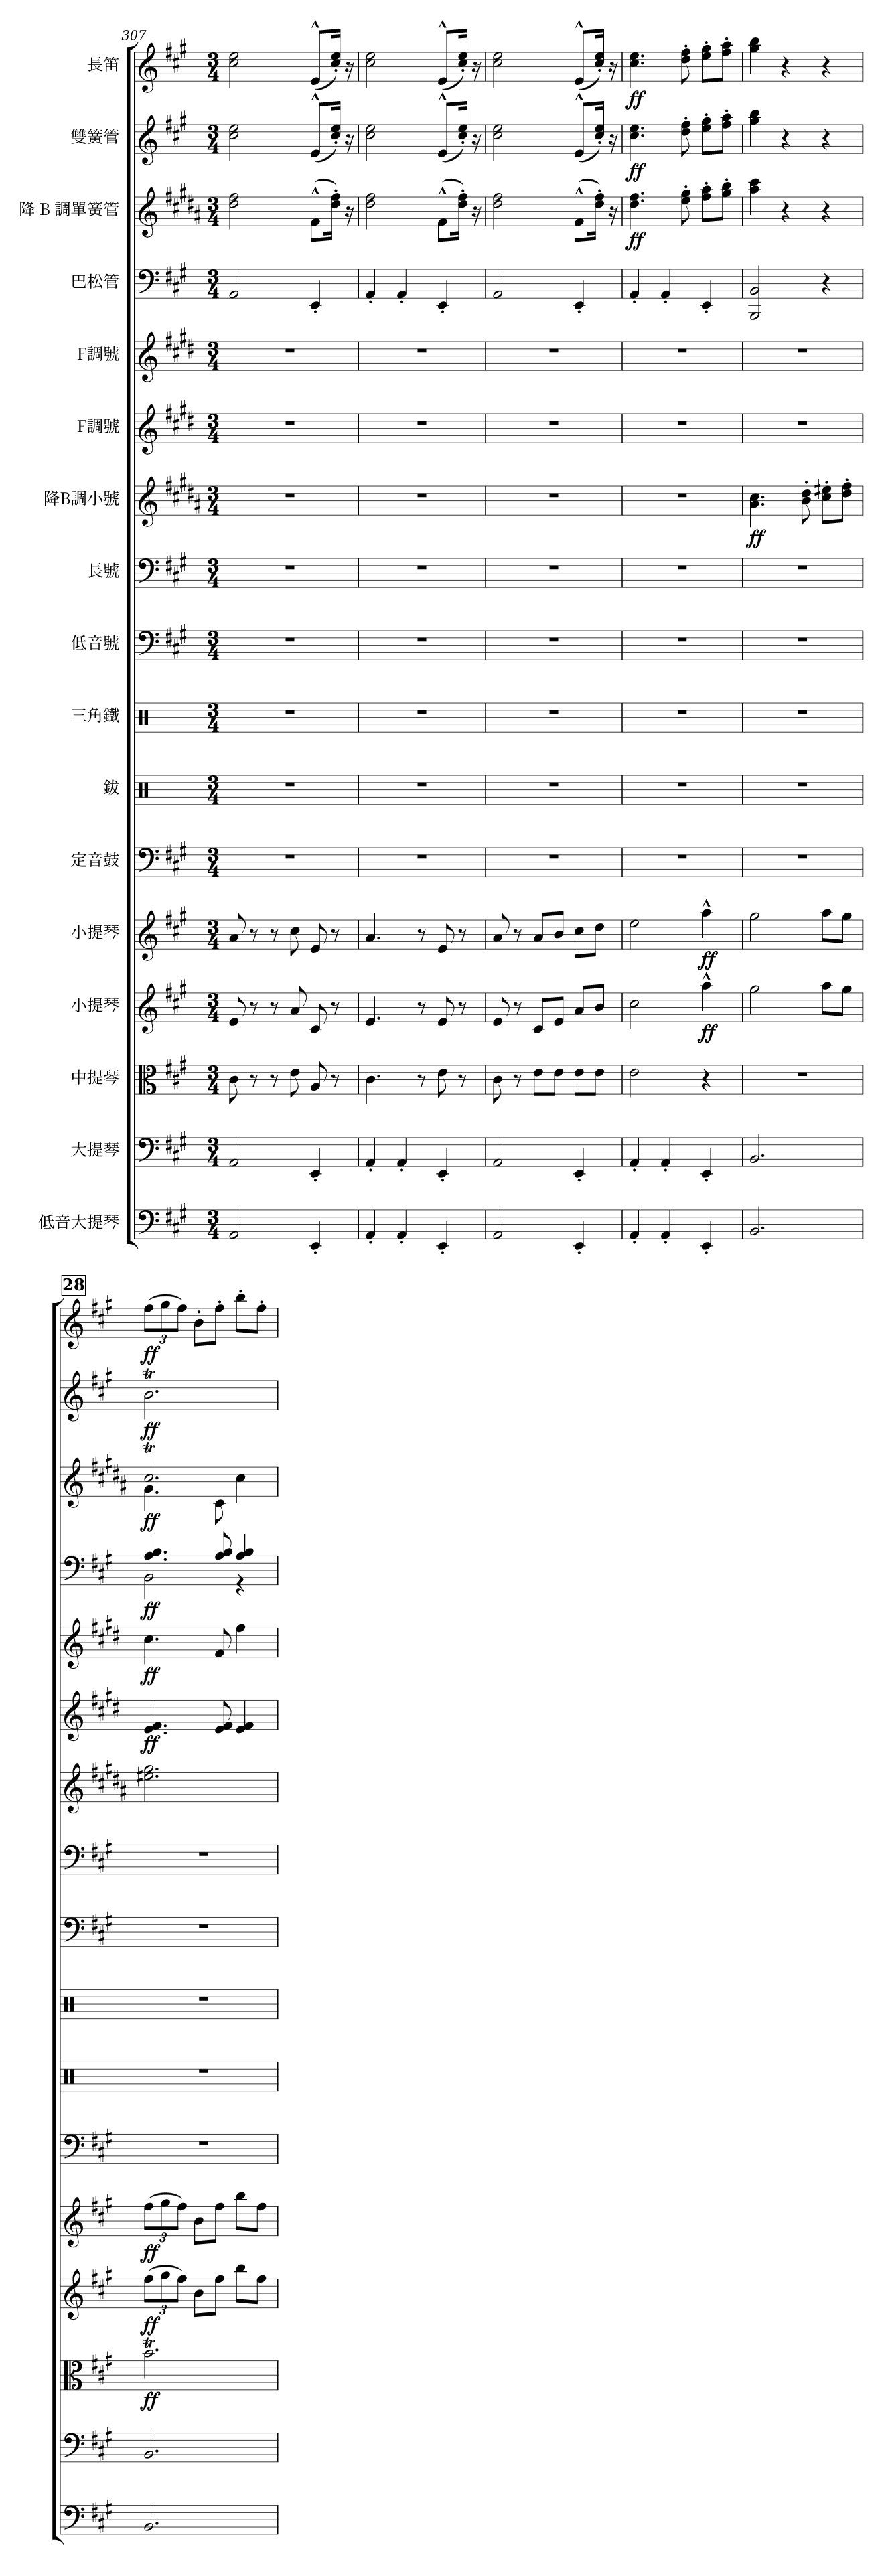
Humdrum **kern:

**kern	**kern	**kern	**dynam	**kern	**dynam	**kern	**dynam	**kern	**kern	**kern	**kern	**kern	**kern	**dynam	**kern	**dynam	**kern	**dynam	**kern	**dynam	**kern	**dynam	**kern	**dynam	**kern	**dynam
*part17	*part16	*part15	*part15	*part14	*part14	*part13	*part13	*part12	*part11	*part10	*part9	*part8	*part7	*part7	*part6	*part6	*part5	*part5	*part4	*part4	*part3	*part3	*part2	*part2	*part1	*part1
*staff17	*staff16	*staff15	*staff15	*staff14	*staff14	*staff13	*staff13	*staff12	*staff11	*staff10	*staff9	*staff8	*staff7	*staff7	*staff6	*staff6	*staff5	*staff5	*staff4	*staff4	*staff3	*staff3	*staff2	*staff2	*staff1	*staff1
*I"低音大提琴	*I"大提琴	*I"中提琴	*	*I"小提琴	*	*I"小提琴	*	*I"定音鼓	*I"鈸	*I"三角鐵	*I"低音號	*I"長號	*I"降B調小號	*	*I"F調號	*	*I"F調號	*	*I"巴松管	*	*I"降 B 調單簧管	*	*I"雙簧管	*	*I"長笛	*
*clefF4	*clefF4	*clefC3	*	*clefG2	*	*clefG2	*	*clefF4	*clefX	*clefX	*clefF4	*clefF4	*clefG2	*	*clefG2	*	*clefG2	*	*clefF4	*	*clefG2	*	*clefG2	*	*clefG2	*
*ITrd7c12	*	*	*	*	*	*	*	*	*	*	*	*	*ITrd1c2	*	*ITrd4c7	*	*ITrd4c7	*	*	*	*ITrd1c2	*	*	*	*	*
*k[f#c#g#]	*k[f#c#g#]	*k[f#c#g#]	*	*k[f#c#g#]	*	*k[f#c#g#]	*	*k[f#c#g#]	*k[]	*k[]	*k[f#c#g#]	*k[f#c#g#]	*k[f#c#g#]	*	*k[f#c#g#]	*	*k[f#c#g#]	*	*k[f#c#g#]	*	*k[f#c#g#]	*	*k[f#c#g#]	*	*k[f#c#g#]	*
*M3/4	*M3/4	*M3/4	*	*M3/4	*	*M3/4	*	*M3/4	*M3/4	*M3/4	*M3/4	*M3/4	*M3/4	*	*M3/4	*	*M3/4	*	*M3/4	*	*M3/4	*	*M3/4	*	*M3/4	*
=307	=307	=307	=307	=307	=307	=307	=307	=307	=307	=307	=307	=307	=307	=307	=307	=307	=307	=307	=307	=307	=307	=307	=307	=307	=307	=307
2AAA/	2AA/	8c#\	.	8e/	.	8a/	.	2.r	2.r	2.r	2.r	2.r	2.r	.	2.r	.	2.r	.	2AA/	.	2cc#\ 2ee\	.	2cc#\ 2ee\	.	2cc#\ 2ee\	.
.	.	8r	.	8r	.	8r	.	.	.	.	.	.	.	.	.	.	.	.	.	.	.	.	.	.	.	.
.	.	8r	.	8r	.	8r	.	.	.	.	.	.	.	.	.	.	.	.	.	.	.	.	.	.	.	.
.	.	8e\	.	8a/	.	8cc#\	.	.	.	.	.	.	.	.	.	.	.	.	.	.	.	.	.	.	.	.
4EEE'/	4EE'/	8A/	.	8c#/	.	8e/	.	.	.	.	.	.	.	.	.	.	.	.	4EE'/	.	(>8e^^\L	.	(<8e^^/L	.	(<8e^^/L	.
.	.	8r	.	8r	.	8r	.	.	.	.	.	.	.	.	.	.	.	.	.	.	16cc#\' 16ee\'Jk)	.	16cc#/' 16ee/'Jk)	.	16cc#/' 16ee/'Jk)	.
.	.	.	.	.	.	.	.	.	.	.	.	.	.	.	.	.	.	.	.	.	16r	.	16r	.	16r	.
=308	=308	=308	=308	=308	=308	=308	=308	=308	=308	=308	=308	=308	=308	=308	=308	=308	=308	=308	=308	=308	=308	=308	=308	=308	=308	=308
4AAA'/	4AA'/	4.c#\	.	4.e/	.	4.a/	.	2.r	2.r	2.r	2.r	2.r	2.r	.	2.r	.	2.r	.	4AA'/	.	2cc#\ 2ee\	.	2cc#\ 2ee\	.	2cc#\ 2ee\	.
4AAA'/	4AA'/	.	.	.	.	.	.	.	.	.	.	.	.	.	.	.	.	.	4AA'/	.	.	.	.	.	.	.
.	.	8r	.	8r	.	8r	.	.	.	.	.	.	.	.	.	.	.	.	.	.	.	.	.	.	.	.
4EEE'/	4EE'/	8e\	.	8e/	.	8e/	.	.	.	.	.	.	.	.	.	.	.	.	4EE'/	.	(>8e^^\L	.	(<8e^^/L	.	(<8e^^/L	.
.	.	8r	.	8r	.	8r	.	.	.	.	.	.	.	.	.	.	.	.	.	.	16cc#\' 16ee\'Jk)	.	16cc#/' 16ee/'Jk)	.	16cc#/' 16ee/'Jk)	.
.	.	.	.	.	.	.	.	.	.	.	.	.	.	.	.	.	.	.	.	.	16r	.	16r	.	16r	.
=309	=309	=309	=309	=309	=309	=309	=309	=309	=309	=309	=309	=309	=309	=309	=309	=309	=309	=309	=309	=309	=309	=309	=309	=309	=309	=309
2AAA/	2AA/	8c#\	.	8e/	.	8a/	.	2.r	2.r	2.r	2.r	2.r	2.r	.	2.r	.	2.r	.	2AA/	.	2cc#\ 2ee\	.	2cc#\ 2ee\	.	2cc#\ 2ee\	.
.	.	8r	.	8r	.	8r	.	.	.	.	.	.	.	.	.	.	.	.	.	.	.	.	.	.	.	.
.	.	8e\L	.	8c#/L	.	8a/L	.	.	.	.	.	.	.	.	.	.	.	.	.	.	.	.	.	.	.	.
.	.	8e\J	.	8e/J	.	8b/J	.	.	.	.	.	.	.	.	.	.	.	.	.	.	.	.	.	.	.	.
4EEE'/	4EE'/	8e\L	.	8a/L	.	8cc#\L	.	.	.	.	.	.	.	.	.	.	.	.	4EE'/	.	(>8e^^\L	.	(<8e^^/L	.	(<8e^^/L	.
.	.	8e\J	.	8b/J	.	8dd\J	.	.	.	.	.	.	.	.	.	.	.	.	.	.	16cc#\' 16ee\'Jk)	.	16cc#/' 16ee/'Jk)	.	16cc#/' 16ee/'Jk)	.
.	.	.	.	.	.	.	.	.	.	.	.	.	.	.	.	.	.	.	.	.	16r	.	16r	.	16r	.
=310	=310	=310	=310	=310	=310	=310	=310	=310	=310	=310	=310	=310	=310	=310	=310	=310	=310	=310	=310	=310	=310	=310	=310	=310	=310	=310
!	!	!	!	!	!	!	!	!	!	!	!	!	!	!	!	!	!	!	!	!	!	!LO:DY:b	!	!LO:DY:b	!	!LO:DY:b
4AAA'/	4AA'/	2e\	.	2cc#\	.	2ee\	.	2.r	2.r	2.r	2.r	2.r	2.r	.	2.r	.	2.r	.	4AA'/	.	4.cc#\ 4.ee\	ff	4.cc#\ 4.ee\	ff	4.cc#\ 4.ee\	ff
4AAA'/	4AA'/	.	.	.	.	.	.	.	.	.	.	.	.	.	.	.	.	.	4AA'/	.	.	.	.	.	.	.
.	.	.	.	.	.	.	.	.	.	.	.	.	.	.	.	.	.	.	.	.	8dd\' 8ff#\'	.	8dd\' 8ff#\'	.	8dd\' 8ff#\'	.
!	!	!	!	!	!LO:DY:b	!	!LO:DY:b	!	!	!	!	!	!	!	!	!	!	!	!	!	!	!	!	!	!	!
4EEE'/	4EE'/	4r	.	4aa^^\	ff	4aa^^\	ff	.	.	.	.	.	.	.	.	.	.	.	4EE'/	.	8ee\' 8gg#\'L	.	8ee\' 8gg#\'L	.	8ee\' 8gg#\'L	.
.	.	.	.	.	.	.	.	.	.	.	.	.	.	.	.	.	.	.	.	.	8ff#\' 8aa\'J	.	8ff#\' 8aa\'J	.	8ff#\' 8aa\'J	.
=311	=311	=311	=311	=311	=311	=311	=311	=311	=311	=311	=311	=311	=311	=311	=311	=311	=311	=311	=311	=311	=311	=311	=311	=311	=311	=311
!	!	!	!	!	!	!	!	!	!	!	!	!	!	!LO:DY:b	!	!	!	!	!	!	!	!	!	!	!	!
2.BBB/	2.BB/	2.r	.	2gg#\	.	2gg#\	.	2.r	2.r	2.r	2.r	2.r	4.g#\ 4.b\	ff	2.r	.	2.r	.	2BBB/ 2BB/	.	4gg#\ 4bb\	.	4gg#\ 4bb\	.	4gg#\ 4bb\	.
.	.	.	.	.	.	.	.	.	.	.	.	.	.	.	.	.	.	.	.	.	4r	.	4r	.	4r	.
.	.	.	.	.	.	.	.	.	.	.	.	.	8a\' 8cc#\'	.	.	.	.	.	.	.	.	.	.	.	.	.
.	.	.	.	8aa\L	.	8aa\L	.	.	.	.	.	.	8b\' 8dd#X\'L	.	.	.	.	.	4r	.	4r	.	4r	.	4r	.
.	.	.	.	8gg#\J	.	8gg#\J	.	.	.	.	.	.	8cc#\' 8ee\'J	.	.	.	.	.	.	.	.	.	.	.	.	.
!!LO:REH:place=s1:a:B:fs=14:t=28
=312	=312	=312	=312	=312	=312	=312	=312	=312	=312	=312	=312	=312	=312	=312	=312	=312	=312	=312	=312	=312	=312	=312	=312	=312	=312	=312
*	*	*	*	*Xbrackettup	*	*Xbrackettup	*	*	*	*	*	*	*	*	*	*	*	*	*	*	*	*	*	*	*Xbrackettup	*
*	*	*	*	*	*	*	*	*	*	*	*	*	*	*	*	*	*	*	*^	*	*^	*	*	*	*	*
!	!	!	!LO:DY:b	!	!LO:DY:b	!	!LO:DY:b	!	!	!	!	!	!	!	!	!LO:DY:b	!	!LO:DY:b	!	!	!LO:DY:b	!	!	!LO:DY:b	!	!LO:DY:b	!	!LO:DY:b
2.BBB/	2.BB/	2.bT\	ff	(>12ff#\L	ff	(>12ff#\L	ff	2.r	2.r	2.r	2.r	2.r	2.dd#X\ 2.ff#\	.	4.A/ 4.B/	ff	4.f#\	ff	4.A/ 4.B/	2BB\	ff	2.bT/	4.f#\	ff	2.bT\	ff	(>12ff#\L	ff
.	.	.	.	12gg#\	.	12gg#\	.	.	.	.	.	.	.	.	.	.	.	.	.	.	.	.	.	.	.	.	12gg#\	.
.	.	.	.	12ff#\J)	.	12ff#\J)	.	.	.	.	.	.	.	.	.	.	.	.	.	.	.	.	.	.	.	.	12ff#\J)	.
.	.	.	.	8b\L	.	8b\L	.	.	.	.	.	.	.	.	.	.	.	.	.	.	.	.	.	.	.	.	8b'\L	.
.	.	.	.	8ff#\J	.	8ff#\J	.	.	.	.	.	.	.	.	8A/ 8B/	.	8B/	.	8A/ 8B/	.	.	.	8B\	.	.	.	8ff#'\J	.
.	.	.	.	8bb\L	.	8bb\L	.	.	.	.	.	.	.	.	4A/ 4B/	.	4b\	.	4A/ 4B/	4r	.	.	4b\	.	.	.	8bb'\L	.
.	.	.	.	8ff#\J	.	8ff#\J	.	.	.	.	.	.	.	.	.	.	.	.	.	.	.	.	.	.	.	.	8ff#'\J	.
*	*	*	*	*	*	*	*	*	*	*	*	*	*	*	*	*	*	*	*v	*v	*	*	*	*	*	*	*	*
*	*	*	*	*	*	*	*	*	*	*	*	*	*	*	*	*	*	*	*	*	*v	*v	*	*	*	*	*
=	=	=	=	=	=	=	=	=	=	=	=	=	=	=	=	=	=	=	=	=	=	=	=	=	=	=
*-	*-	*-	*-	*-	*-	*-	*-	*-	*-	*-	*-	*-	*-	*-	*-	*-	*-	*-	*-	*-	*-	*-	*-	*-	*-	*-
